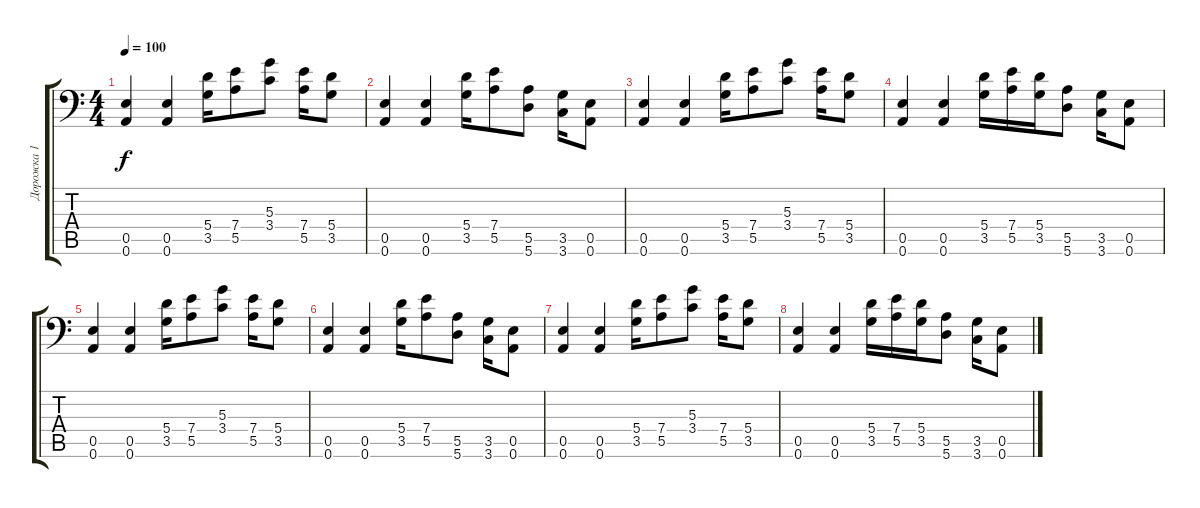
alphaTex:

\track ("Дорожка 1" "Дорожка 1") {instrument distortionguitar}
\staff {score tabs}
\tuning (B3 Gb3 D3 A2 E2 A1) {hide}
\ts (4 4)
\tempo 100
\clef f4
\ks c
(0.5 0.6).4{dy f} (0.5 0.6).4 (5.4 3.5).16 (7.4 5.5).8 (5.3 3.4).8 (7.4 5.5).16 (5.4 3.5).8 |
(0.5 0.6).4 (0.5 0.6).4 (5.4 3.5).16 (7.4 5.5).8 (5.5 5.6).8 (3.5 3.6).16 (0.5 0.6).8 |
(0.5 0.6).4 (0.5 0.6).4 (5.4 3.5).16 (7.4 5.5).8 (5.3 3.4).8 (7.4 5.5).16 (5.4 3.5).8 |
(0.5 0.6).4 (0.5 0.6).4 (5.4 3.5).16 (7.4 5.5).16 (5.4 3.5).16 (5.5 5.6).8 (3.5 3.6).16 (0.5 0.6).8 |
(0.5 0.6).4 (0.5 0.6).4 (5.4 3.5).16 (7.4 5.5).8 (5.3 3.4).8 (7.4 5.5).16 (5.4 3.5).8 |
(0.5 0.6).4 (0.5 0.6).4 (5.4 3.5).16 (7.4 5.5).8 (5.5 5.6).8 (3.5 3.6).16 (0.5 0.6).8 |
(0.5 0.6).4 (0.5 0.6).4 (5.4 3.5).16 (7.4 5.5).8 (5.3 3.4).8 (7.4 5.5).16 (5.4 3.5).8 |
(0.5 0.6).4 (0.5 0.6).4 (5.4 3.5).16 (7.4 5.5).16 (5.4 3.5).16 (5.5 5.6).8 (3.5 3.6).16 (0.5 0.6).8
